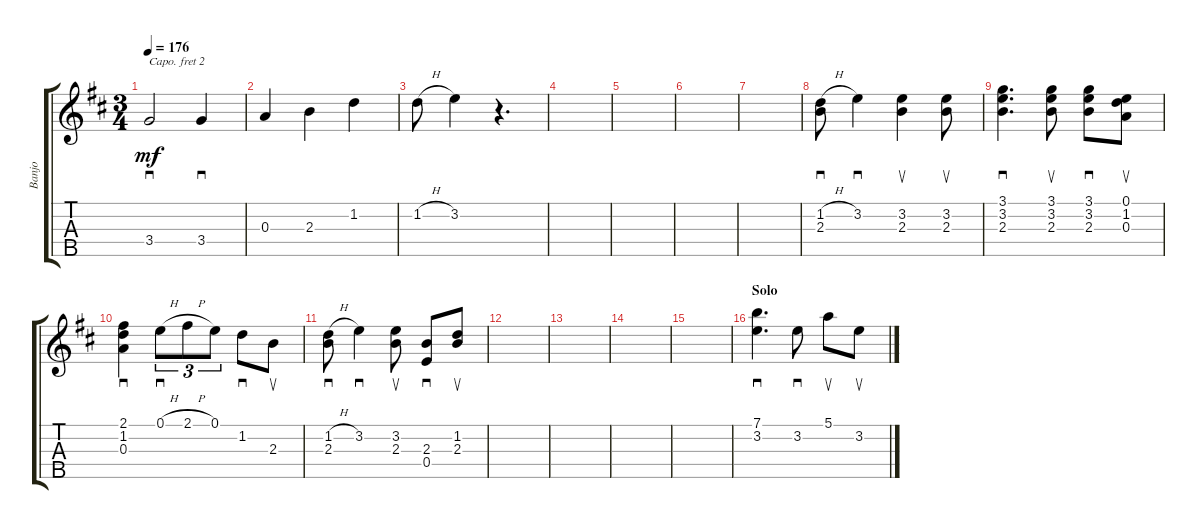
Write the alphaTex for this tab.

\track ("Banjo" "Banjo") {instrument banjo}
\staff {score tabs}
\capo 2
\tuning (D4 B3 G3 D3 G4) {hide}
\displaytranspose 12
\ts (3 4)
\tempo 176
\clef g2
\ks d
3.4.2{sd dy mf} 3.4.4{sd} |
0.3.4 2.3.4 1.2.4 |
1.2{h}.8 3.2.4 r.4{d} |
|
|
|
|
(1.2{h} 2.3).8{sd} 3.2.4{sd} (3.2 2.3).4{su} (3.2 2.3).8{su} |
(3.1 3.2 2.3).4{d sd} (3.1 3.2 2.3).8{su} (3.1 3.2 2.3).8{sd} (0.1 1.2 0.3).8{su} |
(2.1 1.2 0.3).4{sd} 0.1{h}.8{sd tu (3 2)} 2.1{h}.8{tu (3 2)} 0.1.8{tu (3 2)} 1.2.8{sd} 2.3.8{su} |
(1.2{h} 2.3).8{sd} 3.2.4{sd} (3.2 2.3).8{su} (2.3 0.4).8{sd} (1.2 2.3).8{su} |
|
|
|
|
\section ("" "Solo")
(7.1 3.2).4{d sd} 3.2.8{sd} 5.1.8{su} 3.2.8{su}
